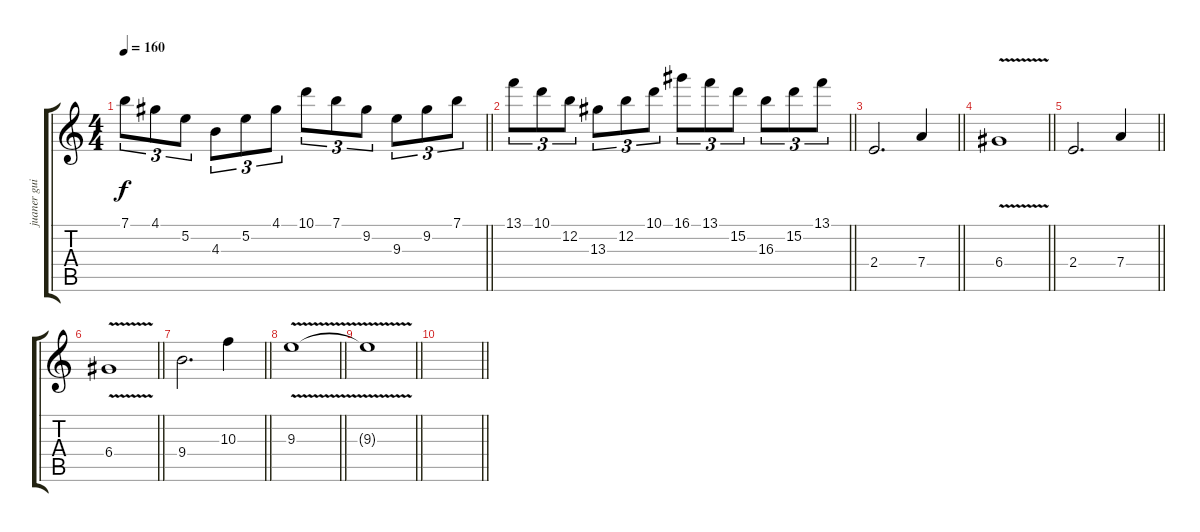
\track ("juaner guitar 1" "juaner gui") {instrument distortionguitar}
\staff {score tabs}
\tuning (E4 B3 G3 D3 A2 E2) {hide}
\ts (4 4)
\tempo 160
\clef g2
\barLineRight lightlight
\ks c
7.1.8{tu (3 2) dy f} 4.1.8{tu (3 2)} 5.2.8{tu (3 2)} 4.3.8{tu (3 2)} 5.2.8{tu (3 2)} 4.1.8{tu (3 2)} 10.1.8{tu (3 2)} 7.1.8{tu (3 2)} 9.2.8{tu (3 2)} 9.3.8{tu (3 2)} 9.2.8{tu (3 2)} 7.1.8{tu (3 2)} |
\barLineRight lightlight
13.1.8{tu (3 2)} 10.1.8{tu (3 2)} 12.2.8{tu (3 2)} 13.3.8{tu (3 2)} 12.2.8{tu (3 2)} 10.1.8{tu (3 2)} 16.1.8{tu (3 2)} 13.1.8{tu (3 2)} 15.2.8{tu (3 2)} 16.3.8{tu (3 2)} 15.2.8{tu (3 2)} 13.1.8{tu (3 2)} |
\barLineRight lightlight
2.4.2{d} 7.4.4 |
\barLineRight lightlight
6.4{v}.1 |
\barLineRight lightlight
2.4.2{d} 7.4.4 |
\barLineRight lightlight
6.4{v}.1 |
\barLineRight lightlight
9.4.2{d} 10.3.4 |
\barLineRight lightlight
9.3{v}.1 |
\barLineRight lightlight
9.3{v t}.1 |
\barLineRight lightlight
